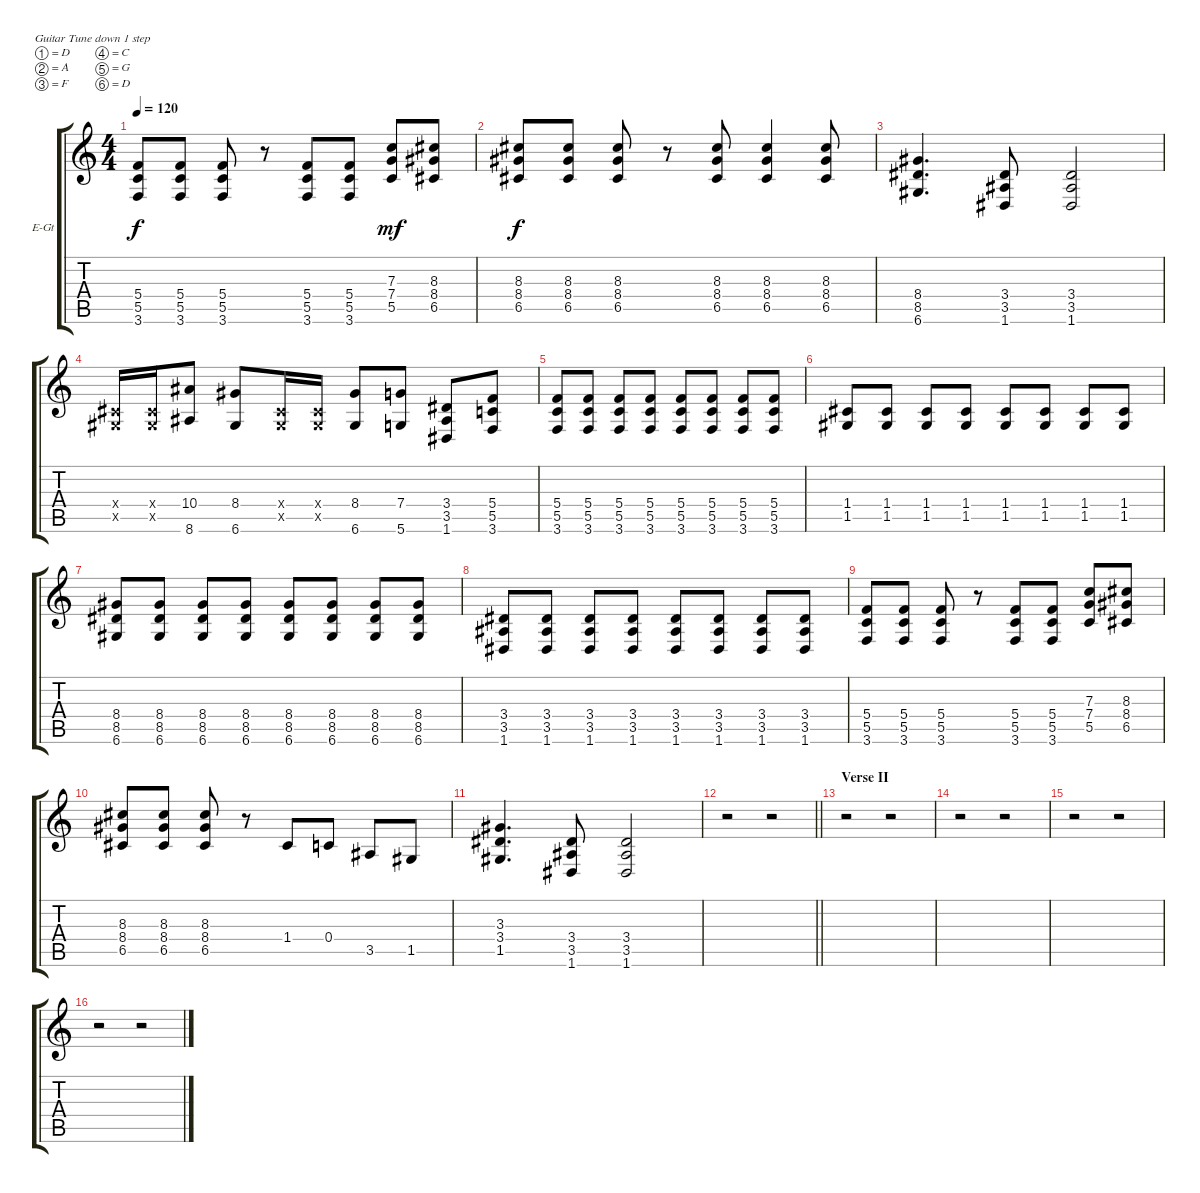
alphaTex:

\bracketExtendMode groupsimilarinstruments
\firstSystemTrackNameOrientation horizontal
\otherSystemsTrackNameOrientation horizontal
\track ("S. Paeth - Rhythm Guitar" "E-Gt") {instrument overdrivenguitar}
\staff {score tabs}
\tuning (D4 A3 F3 C3 G2 D2)
\ts (4 4)
\tempo 120
\clef g2
\ks c
(5.4 5.5 3.6).8{dy f} (5.4 5.5 3.6).8 (5.4 5.5 3.6).8 r.8 (5.4 5.5 3.6).8 (5.4 5.5 3.6).8 (5.5 7.4 7.3).8{dy mf} (6.5 8.4 8.3).8 |
(8.3 8.4 6.5).8{dy f} (8.3 8.4 6.5).8 (8.3 8.4 6.5).8 r.8 (8.3 8.4 6.5).8 (8.3 8.4 6.5).4 (8.3 8.4 6.5).8 |
(8.4 8.5 6.6).4{d} (3.4 3.5 1.6).8 (3.4 3.5 1.6).2 |
(1.4{x} 1.5{x}).16 (1.4{x} 1.5{x}).16 (10.4 8.6).8 (8.4 6.6).8 (1.4{x} 1.5{x}).16 (1.4{x} 1.5{x}).16 (8.4 6.6).8 (7.4 5.6).8 (3.4 3.5 1.6).8 (5.4 5.5 3.6).8 |
(5.4 5.5 3.6).8 (5.4 5.5 3.6).8 (5.4 5.5 3.6).8 (5.4 5.5 3.6).8 (5.4 5.5 3.6).8 (5.4 5.5 3.6).8 (5.4 5.5 3.6).8 (5.4 5.5 3.6).8 |
(1.4 1.5).8 (1.4 1.5).8 (1.4 1.5).8 (1.4 1.5).8 (1.4 1.5).8 (1.4 1.5).8 (1.4 1.5).8 (1.4 1.5).8 |
(8.4 8.5 6.6).8 (8.4 8.5 6.6).8 (8.4 8.5 6.6).8 (8.4 8.5 6.6).8 (8.4 8.5 6.6).8 (8.4 8.5 6.6).8 (8.4 8.5 6.6).8 (8.4 8.5 6.6).8 |
(3.4 3.5 1.6).8 (3.4 3.5 1.6).8 (3.4 3.5 1.6).8 (3.4 3.5 1.6).8 (3.4 3.5 1.6).8 (3.4 3.5 1.6).8 (3.4 3.5 1.6).8 (3.4 3.5 1.6).8 |
(5.4 5.5 3.6).8 (5.4 5.5 3.6).8 (5.4 5.5 3.6).8 r.8 (5.4 5.5 3.6).8 (5.4 5.5 3.6).8 (5.5 7.4 7.3).8 (6.5 8.4 8.3).8 |
(8.3 8.4 6.5).8 (8.3 8.4 6.5).8 (8.3 8.4 6.5).8 r.8 1.4.8 0.4.8 3.5.8 1.5.8 |
(3.4 1.5 3.3).4{d} (3.4 3.5 1.6).8 (3.4 3.5 1.6).2 |
\barLineRight lightlight
r.2 r.2 |
\section ("" "Verse II")
r.2 r.2 |
r.2 r.2 |
r.2 r.2 |
r.2 r.2
